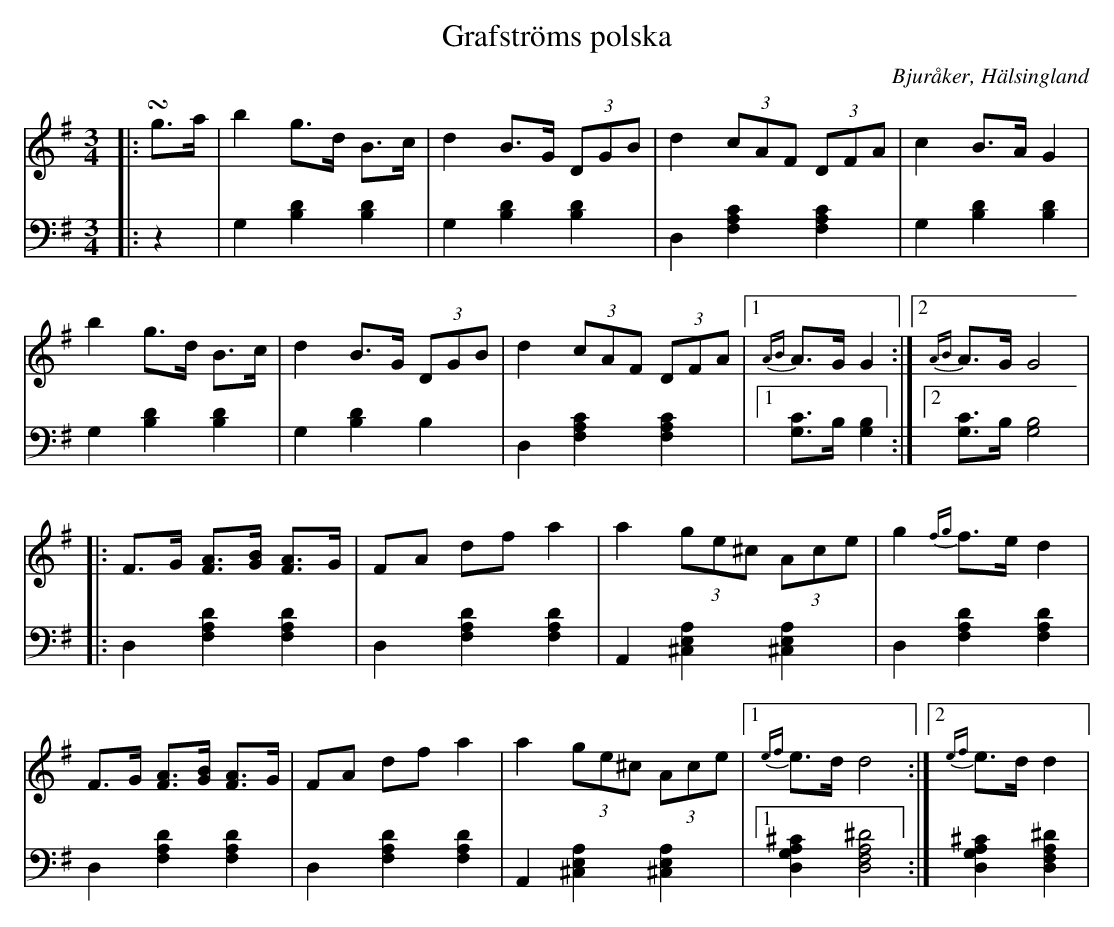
X:1
T: Grafströms polska
O: Bjuråker, Hälsingland
M: 3/4
L: 1/8
K: G
V:1
V:2
V: 1
|:!turn!g>a|b2 g>d B>c|d2 B>G (3DGB|d2 (3cAF (3DFA|c2 B>A G2|
b2 g>d B>c|d2 B>G (3DGB|d2 (3cAF (3DFA|1 {AB}A>G G2:|2 {AB}A>G G4|
|:F>G [FA]>[GB] [FA]>G |FA df a2 |a2 (3ge^c (3Ace |g2 {fg}f>e d2 |
F>G [FA]>[GB] [FA]>G |FA df a2 |a2 (3ge^c (3Ace |1 {ef}e>d d4:|2 {ef}e>d d2|
V:2 clef=bass
|:z2 | G,2 [B,2D2] [B,2D2]| G,2 [B,2D2] [B,2D2]|D,2 [F,2A,2C2] [F,2A,2C2]| G,2 [B,2D2] [B,2D2]|
G,2 [B,2D2] [B,2D2]|G,2 [B,2D2] B,2|D,2 [F,2A,2C2] [F,2A,2C2]|1 [G,C]>B, [G,2B,2]:|2 [G,C]>B, [G,4B,4]|
|:D,2 [F,2A,2D2] [F,2A,2D2]|D,2 [F,2A,2D2] [F,2A,2D2]| A,,2 [^C,2E,2A,2] [^C,2E,2A,2]|D,2 [F,2A,2D2] [F,2A,2D2] |
D,2 [F,2A,2D2] [F,2A,2D2] | D,2 [F,2A,2D2] [F,2A,2D2] | A,,2 [^C,2E,2A,2] [^C,2E,2A,2]|1 [D,2G,2A,2^C2] [D,4F,4A,4^D4]:| 2[D,2G,2A,2^C2] [D,2F,2A,2^D2]|
